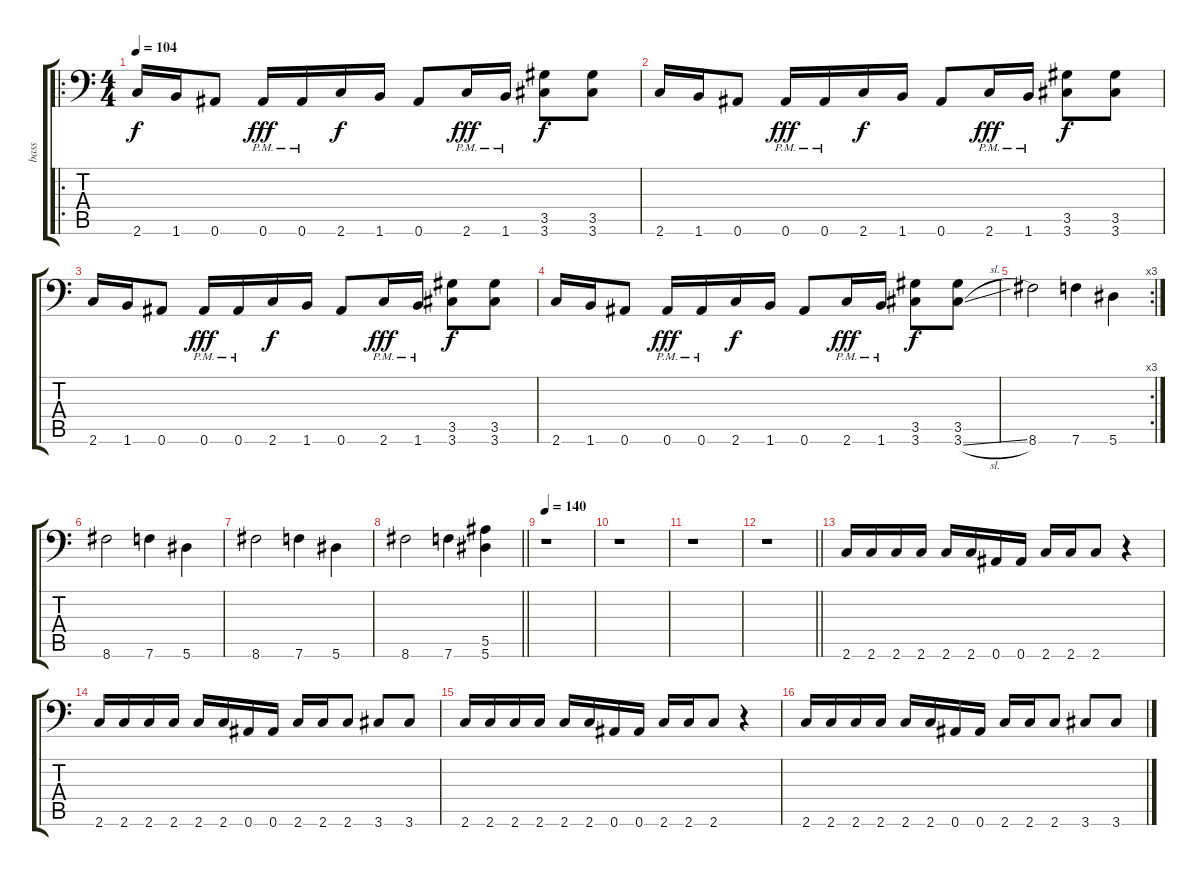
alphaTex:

\track ("bass" "bass") {instrument slapbass2}
\staff {score tabs}
\tuning (C4 G3 Eb3 Bb2 F2 Bb1) {hide}
\ro
\ts (4 4)
\tempo 104
\clef f4
\ks c
2.6.16{dy f} 1.6.16 0.6.8 0.6{pm}.16{dy fff} 0.6{pm}.16 2.6.16{dy f} 1.6.16 0.6.8 2.6{pm}.16{dy fff} 1.6{pm}.16 (3.5 3.6).8{dy f} (3.5 3.6).8 |
2.6.16 1.6.16 0.6.8 0.6{pm}.16{dy fff} 0.6{pm}.16 2.6.16{dy f} 1.6.16 0.6.8 2.6{pm}.16{dy fff} 1.6{pm}.16 (3.5 3.6).8{dy f} (3.5 3.6).8 |
2.6.16 1.6.16 0.6.8 0.6{pm}.16{dy fff} 0.6{pm}.16 2.6.16{dy f} 1.6.16 0.6.8 2.6{pm}.16{dy fff} 1.6{pm}.16 (3.5 3.6).8{dy f} (3.5 3.6).8 |
2.6.16 1.6.16 0.6.8 0.6{pm}.16{dy fff} 0.6{pm}.16 2.6.16{dy f} 1.6.16 0.6.8 2.6{pm}.16{dy fff} 1.6{pm}.16 (3.5 3.6).8{dy f} (3.5 3.6{sl}).8 |
\rc 3
8.6.2 7.6.4 5.6.4 |
8.6.2 7.6.4 5.6.4 |
8.6.2 7.6.4 5.6.4 |
\barLineRight lightlight
8.6.2 7.6.4 (5.5 5.6).4 |
\tempo 140
r.1 |
r.1 |
r.1 |
\barLineRight lightlight
r.1 |
2.6.16 2.6.16 2.6.16 2.6.16 2.6.16 2.6.16 0.6.16 0.6.16 2.6.16 2.6.16 2.6.8 r.4 |
2.6.16 2.6.16 2.6.16 2.6.16 2.6.16 2.6.16 0.6.16 0.6.16 2.6.16 2.6.16 2.6.8 3.6.8 3.6.8 |
2.6.16 2.6.16 2.6.16 2.6.16 2.6.16 2.6.16 0.6.16 0.6.16 2.6.16 2.6.16 2.6.8 r.4 |
2.6.16 2.6.16 2.6.16 2.6.16 2.6.16 2.6.16 0.6.16 0.6.16 2.6.16 2.6.16 2.6.8 3.6.8 3.6.8
